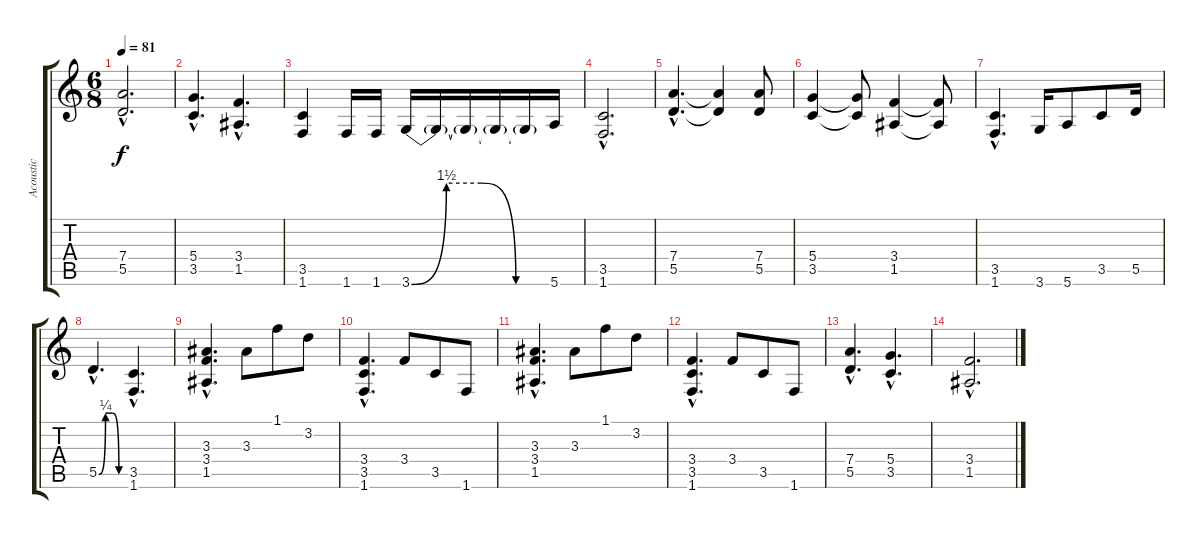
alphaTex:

\track ("Acoustic" "Acoustic") {instrument acousticguitarsteel}
\staff {score tabs}
\tuning (E4 B3 G3 D3 A2 E2) {hide}
\ts (6 8)
\tempo 81
\clef g2
\ks c
(7.4{hac} 5.5{hac}).2{d dy f} |
(5.4{hac} 3.5{hac}).4{d} (3.4{hac} 1.5{hac}).4{d} |
(3.5 1.6).4 1.6.16 1.6.16 3.6{be (custom 0 0 15 6 30 6 45 0 60 0)}.16 3.6{t}.16 3.6{t}.16 3.6{t}.16 3.6{t}.16 5.6.16 |
(3.5{hac} 1.6{hac}).2{d} |
(7.4{hac} 5.5{hac}).4{d} (7.4{t} 5.5{t}).4 (7.4 5.5).8 |
(5.4 3.5).4 (5.4{t} 3.5{t}).8 (3.4 1.5).4 (3.4{t} 1.5{t}).8 |
(3.5{hac} 1.6{hac}).4{d} 3.6.16 5.6.8 3.5.8 5.5.16 |
5.5{be (custom 0 0 15 1 30 1 45 0 60 0) hac}.4{d} (3.5{hac} 1.6{hac}).4{d} |
(3.3{hac} 3.4{hac} 1.5{hac}).4{d} 3.3.8 1.1.8 3.2.8 |
(3.4{hac} 3.5{hac} 1.6{hac}).4{d} 3.4.8 3.5.8 1.6.8 |
(3.3{hac} 3.4{hac} 1.5{hac}).4{d} 3.3.8 1.1.8 3.2.8 |
(3.4{hac} 3.5{hac} 1.6{hac}).4{d} 3.4.8 3.5.8 1.6.8 |
(7.4{hac} 5.5{hac}).4{d} (5.4{hac} 3.5{hac}).4{d} |
(3.4{hac} 1.5{hac}).2{d}
